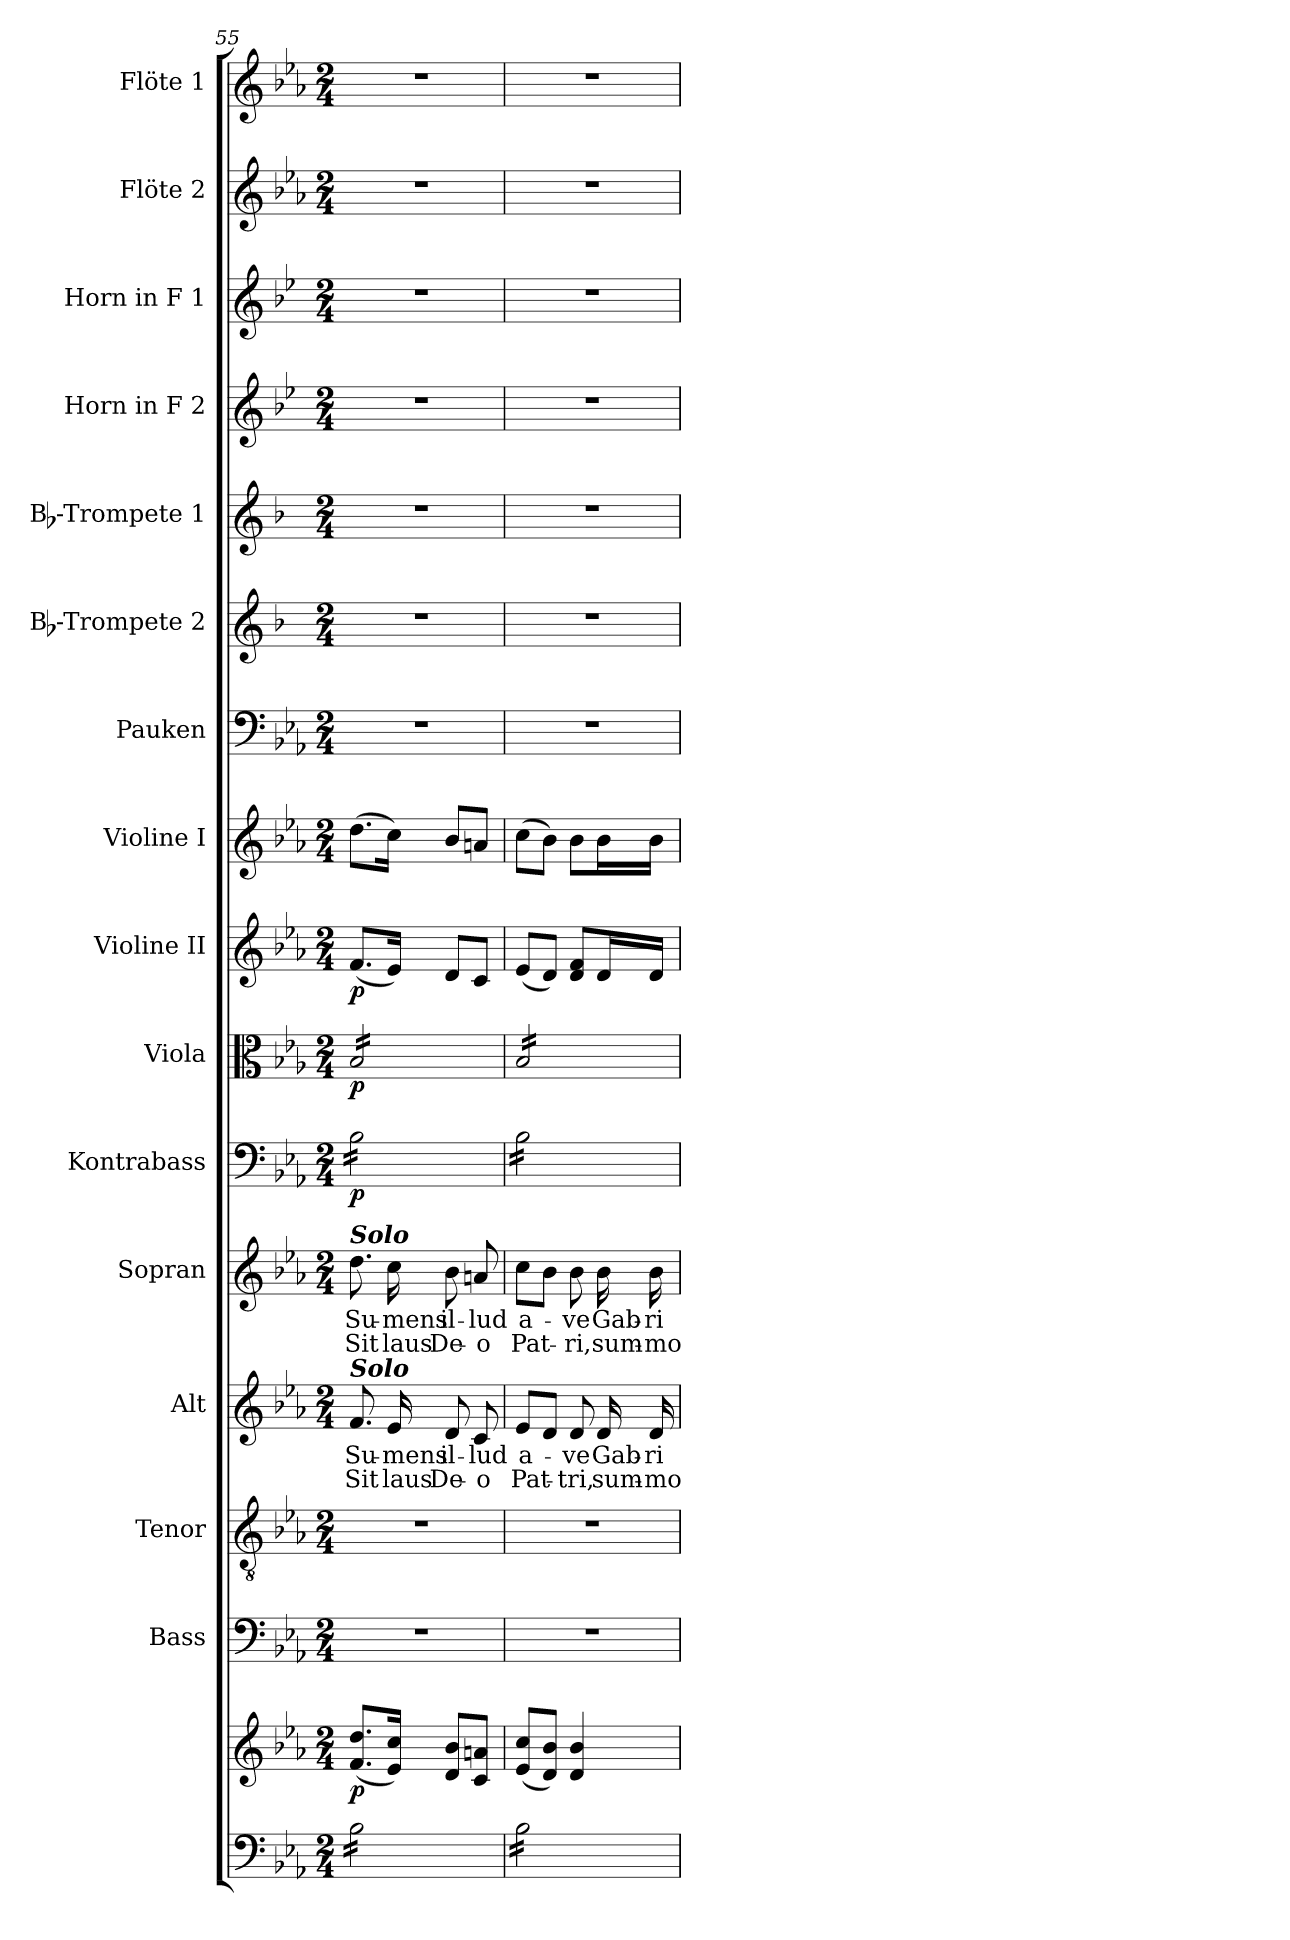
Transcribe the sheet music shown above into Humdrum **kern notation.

**kern	**kern	**dynam	**kern	**kern	**kern	**text	**text	**kern	**text	**text	**kern	**dynam	**kern	**dynam	**kern	**dynam	**kern	**kern	**kern	**kern	**kern	**kern	**kern	**kern
*part16	*part16	*part16	*part15	*part14	*part13	*part13	*part13	*part12	*part12	*part12	*part11	*part11	*part10	*part10	*part9	*part9	*part8	*part7	*part6	*part5	*part4	*part3	*part2	*part1
*staff17	*staff16	*staff16/17	*staff15	*staff14	*staff13	*staff13	*staff13	*staff12	*staff12	*staff12	*staff11	*staff11	*staff10	*staff10	*staff9	*staff9	*staff8	*staff7	*staff6	*staff5	*staff4	*staff3	*staff2	*staff1
*	*	*	*I"Bass	*I"Tenor	*I"Alt	*	*	*I"Sopran	*	*	*I"Kontrabass	*	*I"Viola	*	*I"Violine II	*	*I"Violine I	*I"Pauken	*I"Bb-Trompete 2	*I"Bb-Trompete 1	*I"Horn in F 2	*I"Horn in F 1	*I"Flöte 2	*I"Flöte 1
*	*	*	*I'B.	*I'T.	*I'A.	*	*	*I'S.	*	*	*I'Kb.	*	*I'Vla.	*	*I'Vl. II	*	*I'Vl. I	*I'Pk.	*I'Bb Trp. 2	*I'Bb Trp. 1	*	*	*I'Fl. 2	*I'Fl. 1
*clefF4	*clefG2	*	*clefF4	*clefGv2	*clefG2	*	*	*clefG2	*	*	*clefF4	*	*clefC3	*	*clefG2	*	*clefG2	*clefF4	*clefG2	*clefG2	*clefG2	*clefG2	*clefG2	*clefG2
*	*	*	*	*	*	*	*	*	*	*	*ITrd7c12	*	*	*	*	*	*	*	*ITrd1c2	*ITrd1c2	*ITrd4c7	*ITrd4c7	*	*
*k[b-e-a-]	*k[b-e-a-]	*	*k[b-e-a-]	*k[b-e-a-]	*k[b-e-a-]	*	*	*k[b-e-a-]	*	*	*k[b-e-a-]	*	*k[b-e-a-]	*	*k[b-e-a-]	*	*k[b-e-a-]	*k[b-e-a-]	*k[b-e-a-]	*k[b-e-a-]	*k[b-e-a-]	*k[b-e-a-]	*k[b-e-a-]	*k[b-e-a-]
*E-:	*E-:	*	*E-:	*E-:	*E-:	*	*	*E-:	*	*	*E-:	*	*E-:	*	*E-:	*	*E-:	*E-:	*E-:	*E-:	*E-:	*E-:	*E-:	*E-:
*M2/4	*M2/4	*	*M2/4	*M2/4	*M2/4	*	*	*M2/4	*	*	*M2/4	*	*M2/4	*	*M2/4	*	*M2/4	*M2/4	*M2/4	*M2/4	*M2/4	*M2/4	*M2/4	*M2/4
=55	=55	=55	=55	=55	=55	=55	=55	=55	=55	=55	=55	=55	=55	=55	=55	=55	=55	=55	=55	=55	=55	=55	=55	=55
!	!	!	!	!	!	!	!	!LO:TX:a:Bi:t=Solo	!	!	!	!	!	!	!	!	!	!	!	!	!	!	!	!
!	!	!	!	!	!LO:TX:a:Bi:t=Solo	!	!	!	!	!	!	!	!	!	!	!	!	!	!	!	!	!	!	!
!	!	!LO:DY:b	!	!	!	!LO:LY:b	!LO:LY:b	!	!LO:LY:b	!LO:LY:b	!	!LO:DY:b	!	!LO:DY:b	!	!LO:DY:b	!	!	!	!	!	!	!	!
*tremolo	*	*	*	*	*	*	*	*	*	*	*	*	*	*	*	*	*	*	*	*	*	*	*	*
*	*	*	*	*	*	*	*	*	*	*	*tremolo	*	*	*	*	*	*	*	*	*	*	*	*	*
*	*	*	*	*	*	*	*	*	*	*	*	*	*tremolo	*	*	*	*	*	*	*	*	*	*	*
16B-\LL	(<8.f/ 8.dd/L	p	2r	2r	8.f/	Su-	Sit	8.dd\	Su-	Sit	16BB-\LL	p	16B-/LL	p	(<8.f/L	p	(>8.dd\L	2r	2r	2r	2r	2r	2r	2r
16B-\	.	.	.	.	.	.	.	.	.	.	16BB-\	.	16B-/	.	.	.	.	.	.	.	.	.	.	.
16B-\	.	.	.	.	.	.	.	.	.	.	16BB-\	.	16B-/	.	.	.	.	.	.	.	.	.	.	.
!	!	!	!	!	!	!LO:LY:b	!LO:LY:b	!	!LO:LY:b	!LO:LY:b	!	!	!	!	!	!	!	!	!	!	!	!	!	!
16B-\	16e-/ 16cc/Jk)	.	.	.	16e-/	-mens	laus	16cc\	-mens	laus	16BB-\	.	16B-/	.	16e-/Jk)	.	16cc\Jk)	.	.	.	.	.	.	.
!	!	!	!	!	!	!LO:LY:b	!LO:LY:b	!	!LO:LY:b	!LO:LY:b	!	!	!	!	!	!	!	!	!	!	!	!	!	!
16B-\	8d/ 8b-/L	.	.	.	8d/	il-	De-	8b-\	il-	De-	16BB-\	.	16B-/	.	8d/L	.	8b-/L	.	.	.	.	.	.	.
16B-\	.	.	.	.	.	.	.	.	.	.	16BB-\	.	16B-/	.	.	.	.	.	.	.	.	.	.	.
!	!	!	!	!	!	!LO:LY:b	!LO:LY:b	!	!LO:LY:b	!LO:LY:b	!	!	!	!	!	!	!	!	!	!	!	!	!	!
16B-\	8c/ 8an/J	.	.	.	8c/	-lud	-o	8an/	-lud	-o	16BB-\	.	16B-/	.	8c/J	.	8an/J	.	.	.	.	.	.	.
16B-\JJ	.	.	.	.	.	.	.	.	.	.	16BB-\JJ	.	16B-/JJ	.	.	.	.	.	.	.	.	.	.	.
=56	=56	=56	=56	=56	=56	=56	=56	=56	=56	=56	=56	=56	=56	=56	=56	=56	=56	=56	=56	=56	=56	=56	=56	=56
!	!	!	!	!	!	!LO:LY:b	!LO:LY:b	!	!LO:LY:b	!LO:LY:b	!	!	!	!	!	!	!	!	!	!	!	!	!	!
16B-\LL	(<8e-/ 8cc/L	.	2r	2r	8e-/L	a-	Pat-	8cc\L	a-	Pat-	16BB-\LL	.	16B-/LL	.	(<8e-/L	.	(>8cc\L	2r	2r	2r	2r	2r	2r	2r
16B-\	.	.	.	.	.	.	.	.	.	.	16BB-\	.	16B-/	.	.	.	.	.	.	.	.	.	.	.
16B-\	8d/ 8b-/J)	.	.	.	8d/J	.	.	8b-\J	.	.	16BB-\	.	16B-/	.	8d/J)	.	8b-\J)	.	.	.	.	.	.	.
16B-\	.	.	.	.	.	.	.	.	.	.	16BB-\	.	16B-/	.	.	.	.	.	.	.	.	.	.	.
!	!	!	!	!	!	!LO:LY:b	!LO:LY:b	!	!LO:LY:b	!LO:LY:b	!	!	!	!	!	!	!	!	!	!	!	!	!	!
16B-\	4d/ 4b-/	.	.	.	8d/	-ve	-tri,	8b-\	-ve	-ri,	16BB-\	.	16B-/	.	8d/ 8f/L	.	8b-\L	.	.	.	.	.	.	.
16B-\	.	.	.	.	.	.	.	.	.	.	16BB-\	.	16B-/	.	.	.	.	.	.	.	.	.	.	.
!	!	!	!	!	!	!LO:LY:b	!LO:LY:b	!	!LO:LY:b	!LO:LY:b	!	!	!	!	!	!	!	!	!	!	!	!	!	!
16B-\	.	.	.	.	16d/	Gab-	sum-	16b-\	Gab-	sum-	16BB-\	.	16B-/	.	16d/L	.	16b-\L	.	.	.	.	.	.	.
!	!	!	!	!	!	!LO:LY:b	!LO:LY:b	!	!LO:LY:b	!LO:LY:b	!	!	!	!	!	!	!	!	!	!	!	!	!	!
16B-\JJ	.	.	.	.	16d/	-ri-	-mo	16b-\	-ri-	-mo	16BB-\JJ	.	16B-/JJ	.	16d/JJ	.	16b-\JJ	.	.	.	.	.	.	.
*	*	*	*	*	*	*	*	*	*	*	*	*	*Xtremolo	*	*	*	*	*	*	*	*	*	*	*
*	*	*	*	*	*	*	*	*	*	*	*Xtremolo	*	*	*	*	*	*	*	*	*	*	*	*	*
*Xtremolo	*	*	*	*	*	*	*	*	*	*	*	*	*	*	*	*	*	*	*	*	*	*	*	*
=	=	=	=	=	=	=	=	=	=	=	=	=	=	=	=	=	=	=	=	=	=	=	=	=
*-	*-	*-	*-	*-	*-	*-	*-	*-	*-	*-	*-	*-	*-	*-	*-	*-	*-	*-	*-	*-	*-	*-	*-	*-
